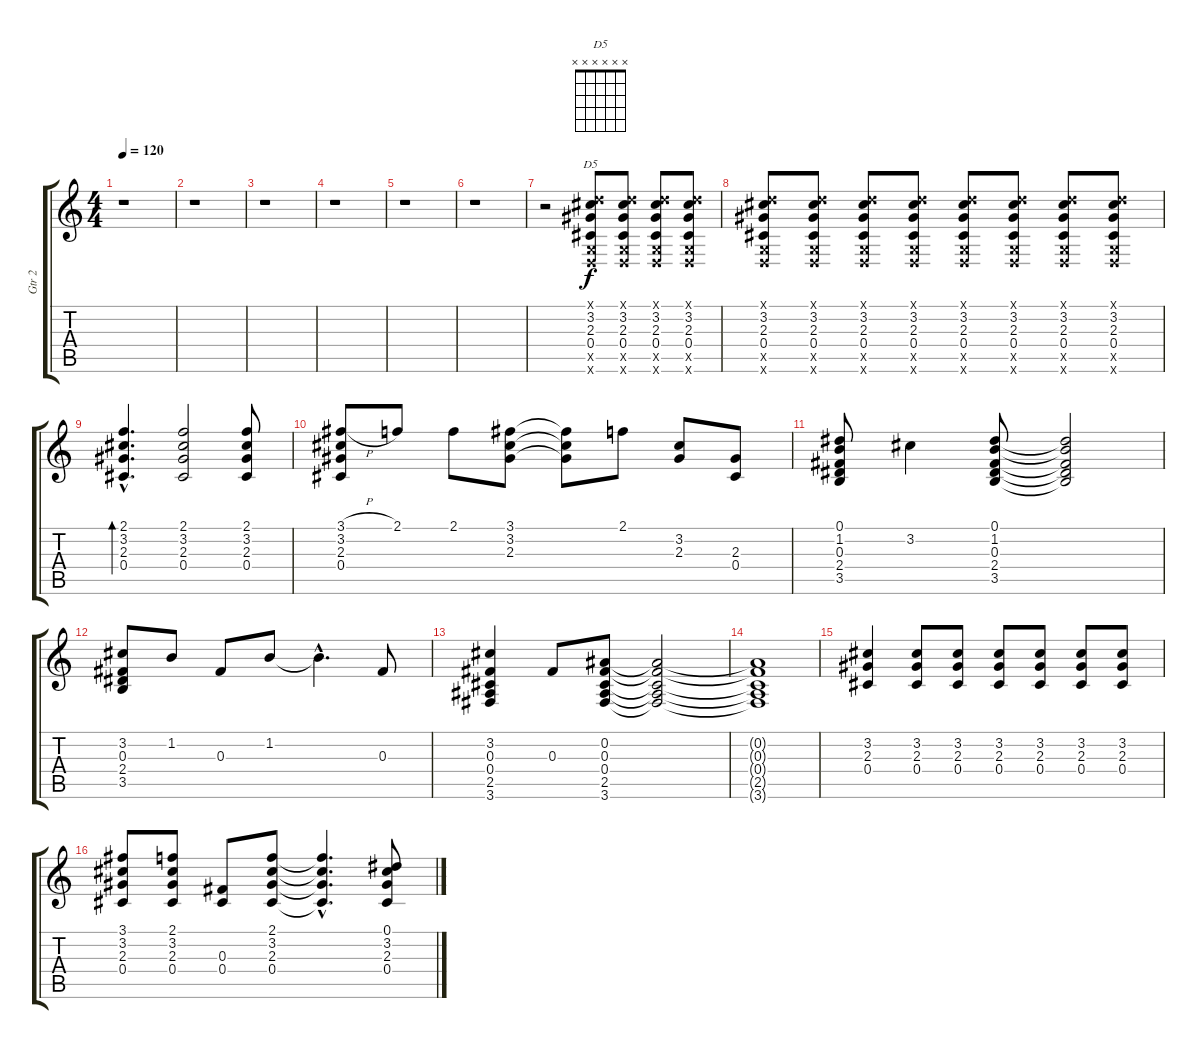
\track ("Gtr 2" "Gtr 2") {instrument acousticguitarsteel}
\staff {score tabs}
\tuning (Eb4 Bb3 Gb3 Db3 Ab2 Eb2) {hide}
\chord ("D5" x x x x x x) {firstfret 0}
\ts (4 4)
\tempo 120
\clef g2
\ks c
r.1{dy f instrument acousticguitarsteel} |
r.1 |
r.1 |
r.1 |
r.1 |
r.1 |
r.2 (-1.1{x} 3.2 2.3 0.4 -1.5{x} -1.6{x}).8{ch "D5"} (-1.1{x} 3.2 2.3 0.4 -1.5{x} -1.6{x}).8 (-1.1{x} 3.2 2.3 0.4 -1.5{x} -1.6{x}).8 (-1.1{x} 3.2 2.3 0.4 -1.5{x} -1.6{x}).8 |
(-1.1{x} 3.2 2.3 0.4 -1.5{x} -1.6{x}).8 (-1.1{x} 3.2 2.3 0.4 -1.5{x} -1.6{x}).8 (-1.1{x} 3.2 2.3 0.4 -1.5{x} -1.6{x}).8 (-1.1{x} 3.2 2.3 0.4 -1.5{x} -1.6{x}).8 (-1.1{x} 3.2 2.3 0.4 -1.5{x} -1.6{x}).8 (-1.1{x} 3.2 2.3 0.4 -1.5{x} -1.6{x}).8 (-1.1{x} 3.2 2.3 0.4 -1.5{x} -1.6{x}).8 (-1.1{x} 3.2 2.3 0.4 -1.5{x} -1.6{x}).8 |
(2.1{hac} 3.2{hac} 2.3{hac} 0.4{hac}).4{d bd 240} (2.1 3.2 2.3 0.4).2 (2.1 3.2 2.3 0.4).8 |
(3.1{h} 3.2 2.3 0.4).8 2.1.8 2.1.8 (3.1 3.2 2.3).8 (3.1{t} 3.2{t} 2.3{t}).8 2.1.8 (3.2 2.3).8 (2.3 0.4).8 |
(0.1 1.2 0.3 2.4 3.5).8 3.2.4 (0.1 1.2 0.3 2.4 3.5).8 (0.1{t} 1.2{t} 0.3{t} 2.4{t} 3.5{t}).2 |
(3.2 0.3 2.4 3.5).8 1.2.8 0.3.8 1.2.8 1.2{hac t}.4{d} 0.3.8 |
(3.2 0.3 0.4 2.5 3.6).4 0.3.8 (0.2 0.3 0.4 2.5 3.6).8 (0.2{t} 0.3{t} 0.4{t} 2.5{t} 3.6{t}).2 |
(0.2{t} 0.3{t} 0.4{t} 2.5{t} 3.6{t}).1 |
(3.2 2.3 0.4).4 (3.2 2.3 0.4).8 (3.2 2.3 0.4).8 (3.2 2.3 0.4).8 (3.2 2.3 0.4).8 (3.2 2.3 0.4).8 (3.2 2.3 0.4).8 |
(3.1 3.2 2.3 0.4).8 (2.1 3.2 2.3 0.4).8 (0.3 0.4).8 (2.1 3.2 2.3 0.4).8 (2.1{hac t} 3.2{hac t} 2.3{hac t} 0.4{hac t}).4{d} (0.1 3.2 2.3 0.4).8
